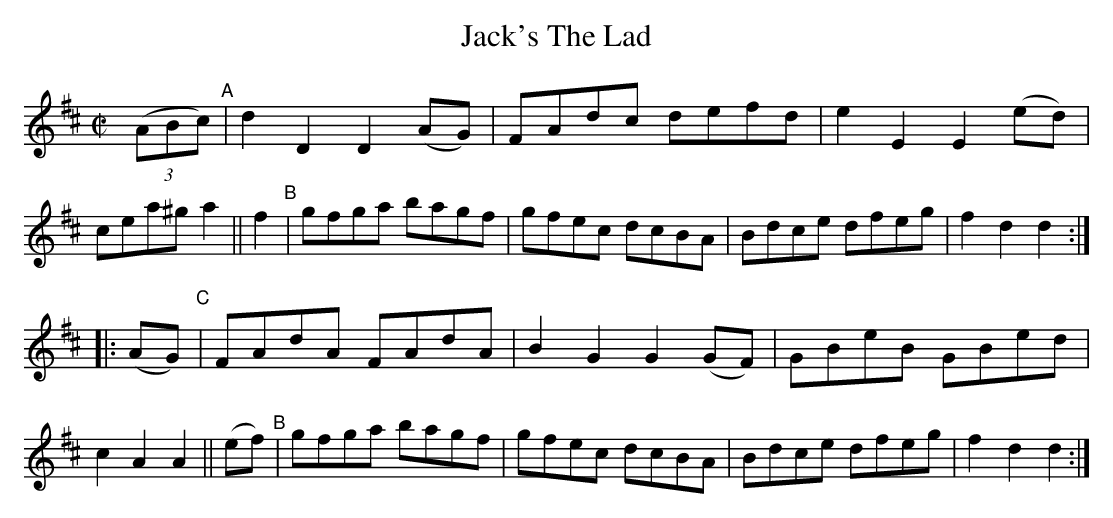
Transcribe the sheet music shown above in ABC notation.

X:1
T: Jack's The Lad
M: C|
L: 1/8
K: D
[|] ((3ABc) "^A"| d2D2 D2(AG) | FAdc defd | e2E2 E2(ed) | cea^g a2 \
||  f2  "^B"| gfga bagf | gfec dcBA | Bdce dfeg | f2d2 d2 :|
|: (AG) "^C"| FAdA FAdA | B2G2 G2(GF) | GBeB GBed | c2A2 A2 \
|| (ef) "^B"| gfga bagf | gfec dcBA | Bdce dfeg | f2d2 d2 :|
